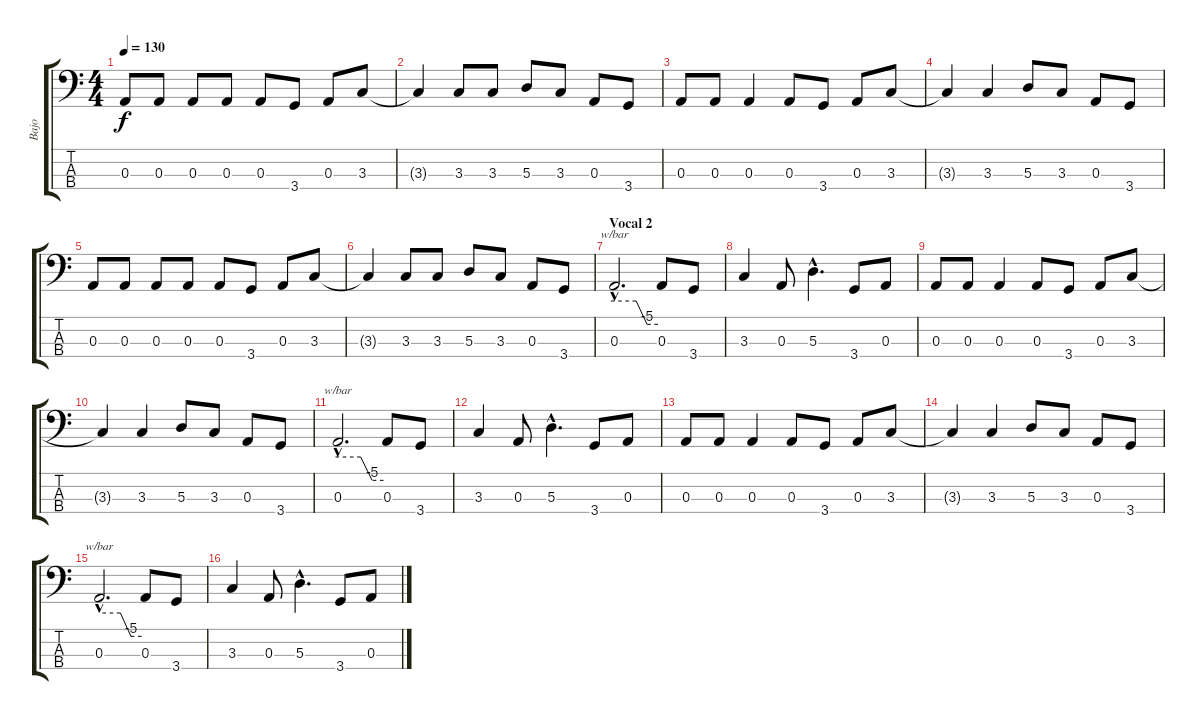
\track ("Bajo" "Bajo") {instrument electricbasspick}
\staff {score tabs}
\tuning (G2 D2 A1 E1) {hide}
\ts (4 4)
\tempo 130
\clef f4
\ks c
0.3.8{dy f} 0.3.8 0.3.8 0.3.8 0.3.8 3.4.8 0.3.8 3.3.8 |
3.3{t}.4 3.3.8 3.3.8 5.3.8 3.3.8 0.3.8 3.4.8 |
0.3.8 0.3.8 0.3.4 0.3.8 3.4.8 0.3.8 3.3.8 |
3.3{t}.4 3.3.4 5.3.8 3.3.8 0.3.8 3.4.8 |
0.3.8 0.3.8 0.3.8 0.3.8 0.3.8 3.4.8 0.3.8 3.3.8 |
3.3{t}.4 3.3.8 3.3.8 5.3.8 3.3.8 0.3.8 3.4.8 |
\section ("" "Vocal 2")
0.3{hac}.2{d tbe (custom default 0 0 30 0 45 -20 60 -20)} 0.3.8 3.4.8 |
3.3.4 0.3.8 5.3{hac}.4{d} 3.4.8 0.3.8 |
0.3.8 0.3.8 0.3.4 0.3.8 3.4.8 0.3.8 3.3.8 |
3.3{t}.4 3.3.4 5.3.8 3.3.8 0.3.8 3.4.8 |
0.3{hac}.2{d tbe (custom default 0 0 30 0 45 -20 60 -20)} 0.3.8 3.4.8 |
3.3.4 0.3.8 5.3{hac}.4{d} 3.4.8 0.3.8 |
0.3.8 0.3.8 0.3.4 0.3.8 3.4.8 0.3.8 3.3.8 |
3.3{t}.4 3.3.4 5.3.8 3.3.8 0.3.8 3.4.8 |
0.3{hac}.2{d tbe (custom default 0 0 30 0 45 -20 60 -20)} 0.3.8 3.4.8 |
3.3.4 0.3.8 5.3{hac}.4{d} 3.4.8 0.3.8
